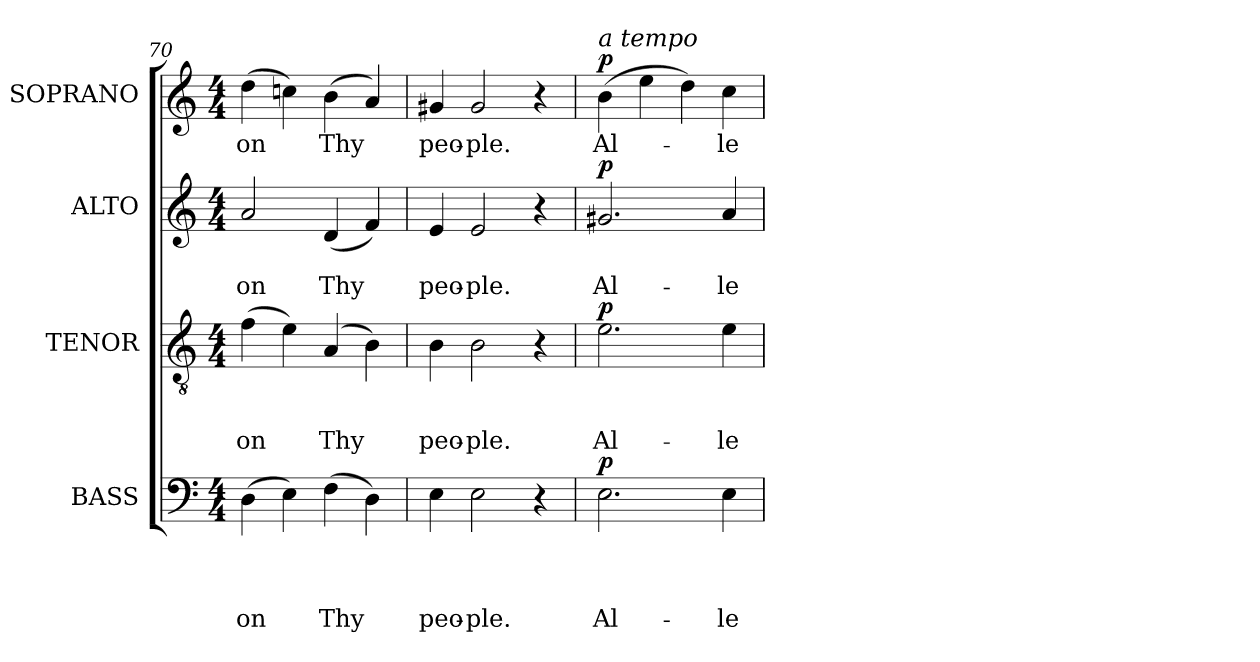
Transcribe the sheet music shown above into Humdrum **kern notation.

**kern	**text	**text	**text	**text	**dynam	**kern	**text	**text	**text	**dynam	**kern	**text	**text	**dynam	**kern	**text	**dynam
*part4	*part4	*part4	*part4	*part4	*part4	*part3	*part3	*part3	*part3	*part3	*part2	*part2	*part2	*part2	*part1	*part1	*part1
*staff4	*staff4	*staff4	*staff4	*staff4	*staff4	*staff3	*staff3	*staff3	*staff3	*staff3	*staff2	*staff2	*staff2	*staff2	*staff1	*staff1	*staff1
*I"BASS	*	*	*	*	*	*I"TENOR	*	*	*	*	*I"ALTO	*	*	*	*I"SOPRANO	*	*
*I'B.	*	*	*	*	*	*I'T.	*	*	*	*	*I'A.	*	*	*	*I'S.	*	*
*clefF4	*	*	*	*	*	*clefGv2	*	*	*	*	*clefG2	*	*	*	*clefG2	*	*
*k[]	*	*	*	*	*	*k[]	*	*	*	*	*k[]	*	*	*	*k[]	*	*
*C:	*	*	*	*	*	*C:	*	*	*	*	*C:	*	*	*	*C:	*	*
*M4/4	*	*	*	*	*	*M4/4	*	*	*	*	*M4/4	*	*	*	*M4/4	*	*
=70	=70	=70	=70	=70	=70	=70	=70	=70	=70	=70	=70	=70	=70	=70	=70	=70	=70
!	!	!	!	!LO:LY:b	!	!	!	!	!LO:LY:b	!	!	!	!LO:LY:b	!	!	!LO:LY:b	!
(>4D\	.	.	.	-on	.	(>4f\	.	.	-on	.	2a/	.	-on	.	(>4dd\	-on	.
4E\)	.	.	.	.	.	4e\)	.	.	.	.	.	.	.	.	4ccn\)	.	.
!	!	!	!	!LO:LY:b	!	!	!	!	!LO:LY:b	!	!	!	!LO:LY:b	!	!	!LO:LY:b	!
(>4F\	.	.	.	Thy	.	(4A/	.	.	Thy	.	(<4d/	.	Thy	.	(>4b\	Thy	.
4D\)	.	.	.	.	.	4B\)	.	.	.	.	4f/)	.	.	.	4a/)	.	.
=71	=71	=71	=71	=71	=71	=71	=71	=71	=71	=71	=71	=71	=71	=71	=71	=71	=71
!	!	!	!	!LO:LY:b	!	!	!	!	!LO:LY:b	!	!	!	!LO:LY:b	!	!	!LO:LY:b	!
4E\	.	.	.	peo-	.	4B\	.	.	peo-	.	4e/	.	peo-	.	4g#X/	peo-	.
!	!	!	!	!LO:LY:b	!	!	!	!	!LO:LY:b	!	!	!	!LO:LY:b	!	!	!LO:LY:b	!
2E\	.	.	.	-ple.	.	2B\	.	.	-ple.	.	2e/	.	-ple.	.	2g#/	-ple.	.
4r	.	.	.	.	.	4r	.	.	.	.	4r	.	.	.	4r	.	.
!!LO:LB:g=z
=72	=72	=72	=72	=72	=72	=72	=72	=72	=72	=72	=72	=72	=72	=72	=72	=72	=72
!	!	!	!	!	!	!	!	!	!	!	!	!	!	!	!LO:TX:a:i:t=a tempo	!	!
!	!	!	!	!LO:LY:b	!LO:DY:a	!	!	!	!LO:LY:b	!LO:DY:a	!	!	!LO:LY:b	!LO:DY:a	!	!LO:LY:b	!LO:DY:a
2.E\	.	.	.	Al-	p	2.e\	.	.	Al-	p	2.g#X/	.	Al-	p	(>4b\	Al-	p
.	.	.	.	.	.	.	.	.	.	.	.	.	.	.	4ee\	.	.
.	.	.	.	.	.	.	.	.	.	.	.	.	.	.	4dd\)	.	.
!	!	!	!	!LO:LY:b	!	!	!	!	!LO:LY:b	!	!	!	!LO:LY:b	!	!	!LO:LY:b	!
4E\	.	.	.	-le-	.	4e\	.	.	-le-	.	4a/	.	-le-	.	4cc\	-le-	.
=	=	=	=	=	=	=	=	=	=	=	=	=	=	=	=	=	=
*-	*-	*-	*-	*-	*-	*-	*-	*-	*-	*-	*-	*-	*-	*-	*-	*-	*-
